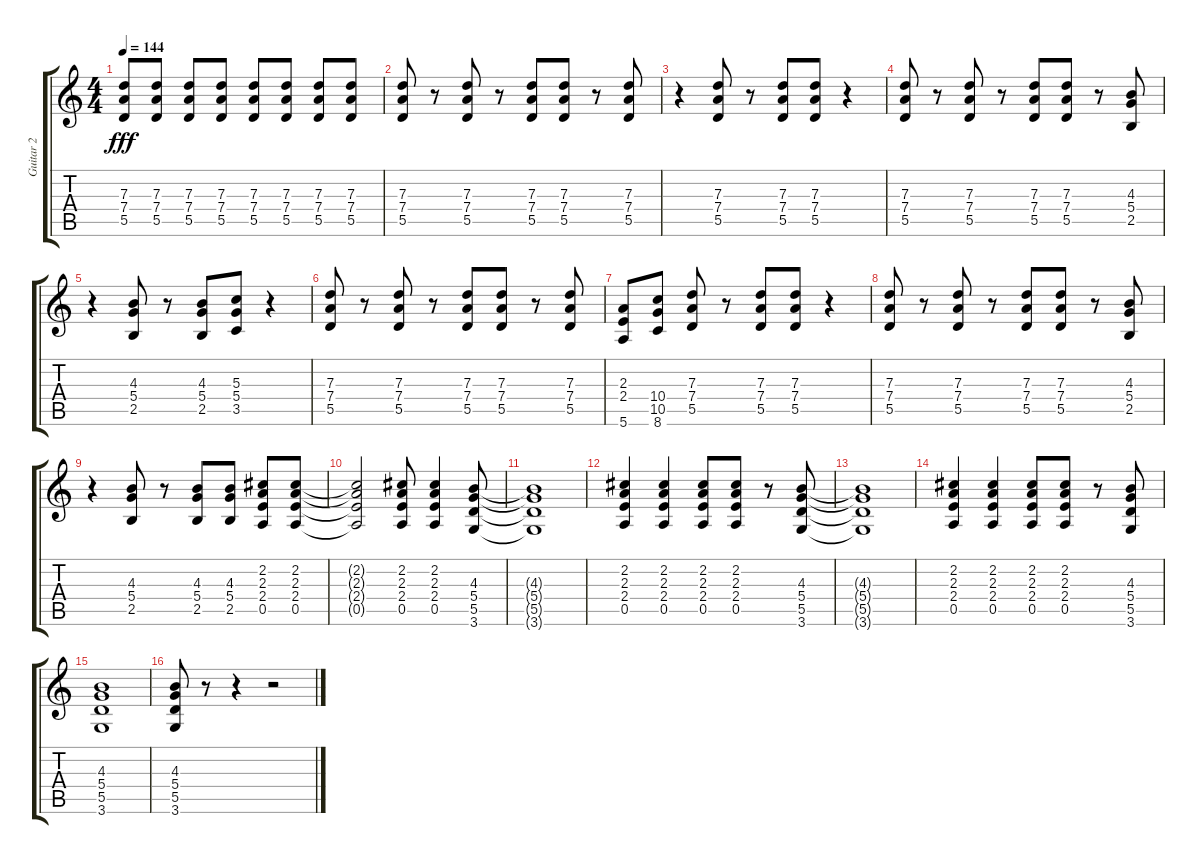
\track ("Guitar 2" "Guitar 2") {instrument overdrivenguitar}
\staff {score tabs}
\tuning (E4 B3 G3 D3 A2 E2) {hide}
\ts (4 4)
\tempo 144
\clef g2
\ks c
(7.3 7.4 5.5).8{dy fff} (7.3 7.4 5.5).8 (7.3 7.4 5.5).8 (7.3 7.4 5.5).8 (7.3 7.4 5.5).8 (7.3 7.4 5.5).8 (7.3 7.4 5.5).8 (7.3 7.4 5.5).8 |
(7.3 7.4 5.5).8 r.8 (7.3 7.4 5.5).8 r.8 (7.3 7.4 5.5).8 (7.3 7.4 5.5).8 r.8 (7.3 7.4 5.5).8 |
r.4 (7.3 7.4 5.5).8 r.8 (7.3 7.4 5.5).8 (7.3 7.4 5.5).8 r.4 |
(7.3 7.4 5.5).8 r.8 (7.3 7.4 5.5).8 r.8 (7.3 7.4 5.5).8 (7.3 7.4 5.5).8 r.8 (4.3 5.4 2.5).8 |
r.4 (4.3 5.4 2.5).8 r.8 (4.3 5.4 2.5).8 (5.3 5.4 3.5).8 r.4 |
(7.3 7.4 5.5).8 r.8 (7.3 7.4 5.5).8 r.8 (7.3 7.4 5.5).8 (7.3 7.4 5.5).8 r.8 (7.3 7.4 5.5).8 |
(2.3 2.4 5.6).8 (10.4 10.5 8.6).8 (7.3 7.4 5.5).8 r.8 (7.3 7.4 5.5).8 (7.3 7.4 5.5).8 r.4 |
(7.3 7.4 5.5).8 r.8 (7.3 7.4 5.5).8 r.8 (7.3 7.4 5.5).8 (7.3 7.4 5.5).8 r.8 (4.3 5.4 2.5).8 |
r.4 (4.3 5.4 2.5).8 r.8 (4.3 5.4 2.5).8 (4.3 5.4 2.5).8 (2.2 2.3 2.4 0.5).8 (2.2 2.3 2.4 0.5).8 |
(2.2{t} 2.3{t} 2.4{t} 0.5{t}).2 (2.2 2.3 2.4 0.5).8 (2.2 2.3 2.4 0.5).4 (4.3 5.4 5.5 3.6).8 |
(4.3{t} 5.4{t} 5.5{t} 3.6{t}).1 |
(2.2 2.3 2.4 0.5).4 (2.2 2.3 2.4 0.5).4 (2.2 2.3 2.4 0.5).8 (2.2 2.3 2.4 0.5).8 r.8 (4.3 5.4 5.5 3.6).8 |
(4.3{t} 5.4{t} 5.5{t} 3.6{t}).1 |
(2.2 2.3 2.4 0.5).4 (2.2 2.3 2.4 0.5).4 (2.2 2.3 2.4 0.5).8 (2.2 2.3 2.4 0.5).8 r.8 (4.3 5.4 5.5 3.6).8 |
(4.3 5.4 5.5 3.6).1 |
(4.3 5.4 5.5 3.6).8 r.8 r.4 r.2
